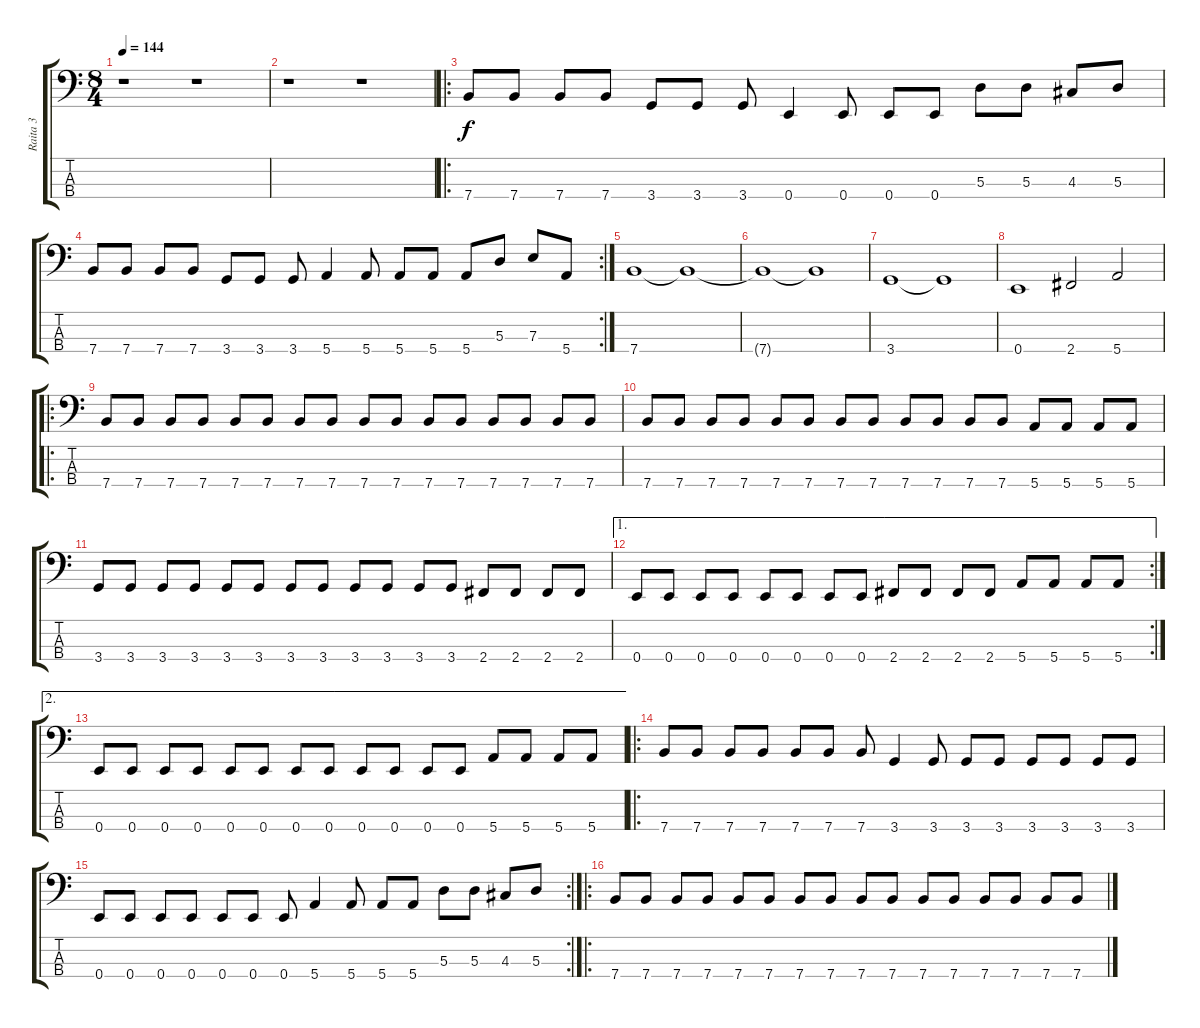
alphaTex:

\track ("Raita 3" "Raita 3") {instrument electricbassfinger}
\staff {score tabs}
\tuning (G2 D2 A1 E1) {hide}
\ts (8 4)
\tempo 144
\clef f4
\ks c
r.1{dy f instrument electricbassfinger} r.1 |
r.1 r.1 |
\ro
7.4.8 7.4.8 7.4.8 7.4.8 3.4.8 3.4.8 3.4.8 0.4.4 0.4.8 0.4.8 0.4.8 5.3.8 5.3.8 4.3.8 5.3.8 |
\rc 2
7.4.8 7.4.8 7.4.8 7.4.8 3.4.8 3.4.8 3.4.8 5.4.4 5.4.8 5.4.8 5.4.8 5.4.8 5.3.8 7.3.8 5.4.8 |
7.4.1 7.4{t}.1 |
7.4{t}.1 7.4{t}.1 |
3.4.1 3.4{t}.1 |
0.4.1 2.4.2 5.4.2 |
\ro
7.4.8 7.4.8 7.4.8 7.4.8 7.4.8 7.4.8 7.4.8 7.4.8 7.4.8 7.4.8 7.4.8 7.4.8 7.4.8 7.4.8 7.4.8 7.4.8 |
7.4.8 7.4.8 7.4.8 7.4.8 7.4.8 7.4.8 7.4.8 7.4.8 7.4.8 7.4.8 7.4.8 7.4.8 5.4.8 5.4.8 5.4.8 5.4.8 |
3.4.8 3.4.8 3.4.8 3.4.8 3.4.8 3.4.8 3.4.8 3.4.8 3.4.8 3.4.8 3.4.8 3.4.8 2.4.8 2.4.8 2.4.8 2.4.8 |
\ae 1
\rc 2
0.4.8 0.4.8 0.4.8 0.4.8 0.4.8 0.4.8 0.4.8 0.4.8 2.4.8 2.4.8 2.4.8 2.4.8 5.4.8 5.4.8 5.4.8 5.4.8 |
\ae 2
0.4.8 0.4.8 0.4.8 0.4.8 0.4.8 0.4.8 0.4.8 0.4.8 0.4.8 0.4.8 0.4.8 0.4.8 5.4.8 5.4.8 5.4.8 5.4.8 |
\ro
7.4.8 7.4.8 7.4.8 7.4.8 7.4.8 7.4.8 7.4.8 3.4.4 3.4.8 3.4.8 3.4.8 3.4.8 3.4.8 3.4.8 3.4.8 |
\rc 2
0.4.8 0.4.8 0.4.8 0.4.8 0.4.8 0.4.8 0.4.8 5.4.4 5.4.8 5.4.8 5.4.8 5.3.8 5.3.8 4.3.8 5.3.8 |
\ro
7.4.8 7.4.8 7.4.8 7.4.8 7.4.8 7.4.8 7.4.8 7.4.8 7.4.8 7.4.8 7.4.8 7.4.8 7.4.8 7.4.8 7.4.8 7.4.8
